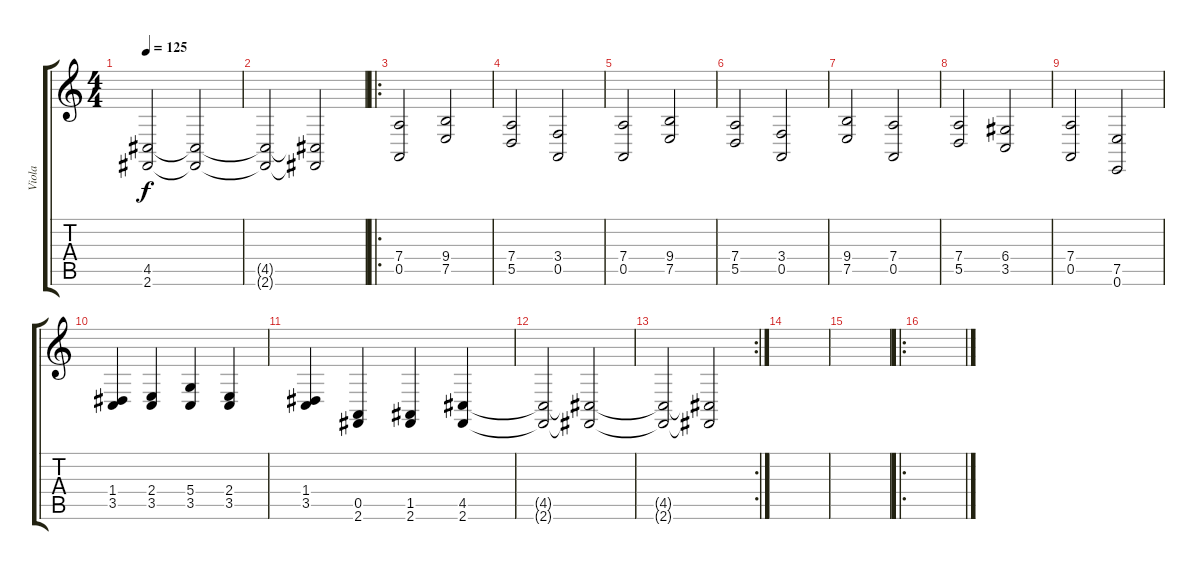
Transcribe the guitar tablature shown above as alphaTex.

\track ("Viola" "Viola") {instrument viola}
\staff {score tabs}
\tuning (E4 B3 G3 D3 A2 E2) {hide}
\ts (4 4)
\tempo 125
\clef g2
\ks c
(4.5{t} 2.6{t}).2{dy f} (4.5{t} 2.6{t}).2 |
(4.5{t} 2.6{t}).2 (4.5{t} 2.6{t}).2 |
\ro
(7.4 0.5).2 (9.4 7.5).2 |
(7.4 5.5).2 (3.4 0.5).2 |
(7.4 0.5).2 (9.4 7.5).2 |
(7.4 5.5).2 (3.4 0.5).2 |
(9.4 7.5).2 (7.4 0.5).2 |
(7.4 5.5).2 (6.4 3.5).2 |
(7.4 0.5).2 (7.5 0.6).2 |
(1.4 3.5).4 (2.4 3.5).4 (5.4 3.5).4 (2.4 3.5).4 |
(1.4 3.5).4 (0.5 2.6).4 (1.5 2.6).4 (4.5 2.6).4 |
(4.5{t} 2.6{t}).2 (4.5{t} 2.6{t}).2 |
\rc 2
(4.5{t} 2.6{t}).2 (4.5{t} 2.6{t}).2 |
|
|
\ro
